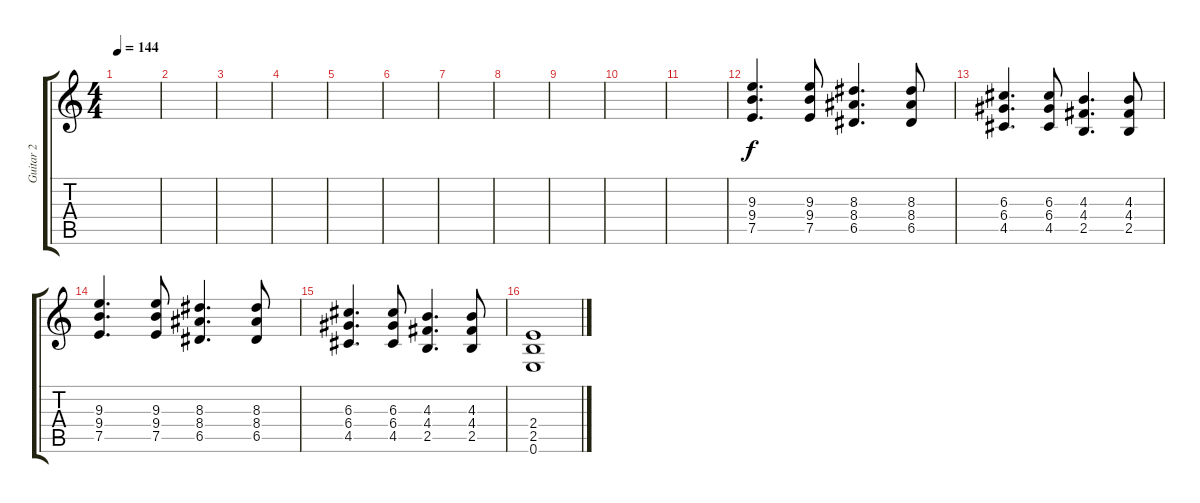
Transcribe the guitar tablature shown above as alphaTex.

\track ("Guitar 2" "Guitar 2") {instrument distortionguitar}
\staff {score tabs}
\tuning (E4 B3 G3 D3 A2 E2) {hide}
\ts (4 4)
\tempo 144
\clef g2
\ks c
|
|
|
|
|
|
|
|
|
|
|
(9.3 9.4 7.5).4{d} (9.3 9.4 7.5).8 (8.3 8.4 6.5).4{d} (8.3 8.4 6.5).8 |
(6.3 6.4 4.5).4{d} (6.3 6.4 4.5).8 (4.3 4.4 2.5).4{d} (4.3 4.4 2.5).8 |
(9.3 9.4 7.5).4{d} (9.3 9.4 7.5).8 (8.3 8.4 6.5).4{d} (8.3 8.4 6.5).8 |
(6.3 6.4 4.5).4{d} (6.3 6.4 4.5).8 (4.3 4.4 2.5).4{d} (4.3 4.4 2.5).8 |
(2.4 2.5 0.6).1
